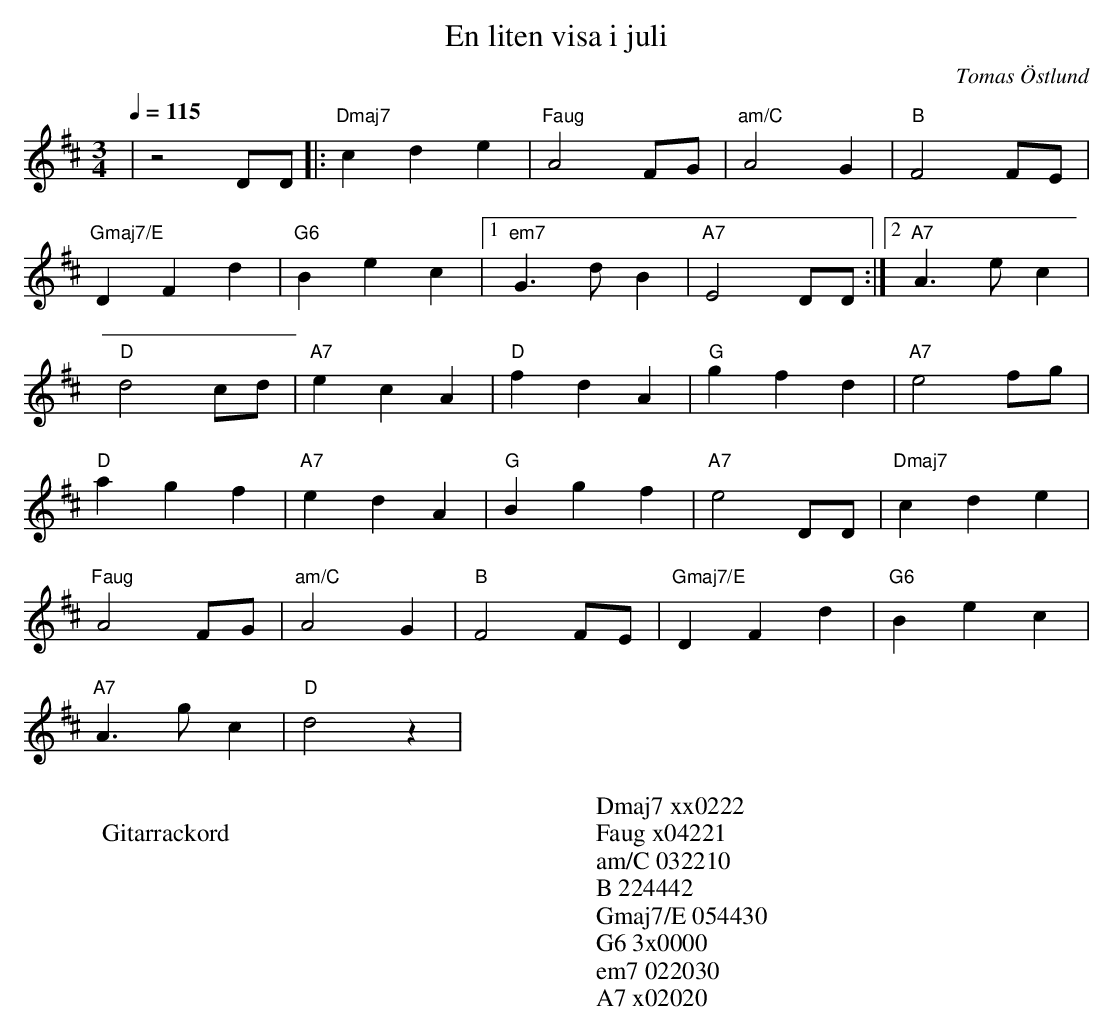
X:1
T:En liten visa i juli
C:Tomas Östlund
M:3/4
L:1/8
K:Dmaj
Q:1/4=115
|z4DD|:"Dmaj7"c2d2e2|"Faug"A4FG|"am/C"A4G2|"B"F4FE|
"Gmaj7/E"D2F2d2|"G6"B2e2c2|1"em7"G3dB2|"A7"E4DD:|2"A7"A3ec2|
"D"d4cd|"A7"e2c2A2|"D"f2d2A2|"G"g2f2d2|"A7"e4fg|
"D"a2g2f2|"A7"e2d2A2|"G"B2g2f2|"A7"e4DD|"Dmaj7"c2d2e2|
"Faug"A4FG|"am/C"A4G2|"B"F4FE|"Gmaj7/E"D2F2d2|"G6"B2e2c2|
"A7"A3gc2|"D"d4z2|
W:
W:Gitarrackord
W:
W:Dmaj7 xx0222
W:Faug x04221
W:am/C 032210
W:B 224442
W:Gmaj7/E 054430
W:G6 3x0000
W:em7 022030
W:A7 x02020
